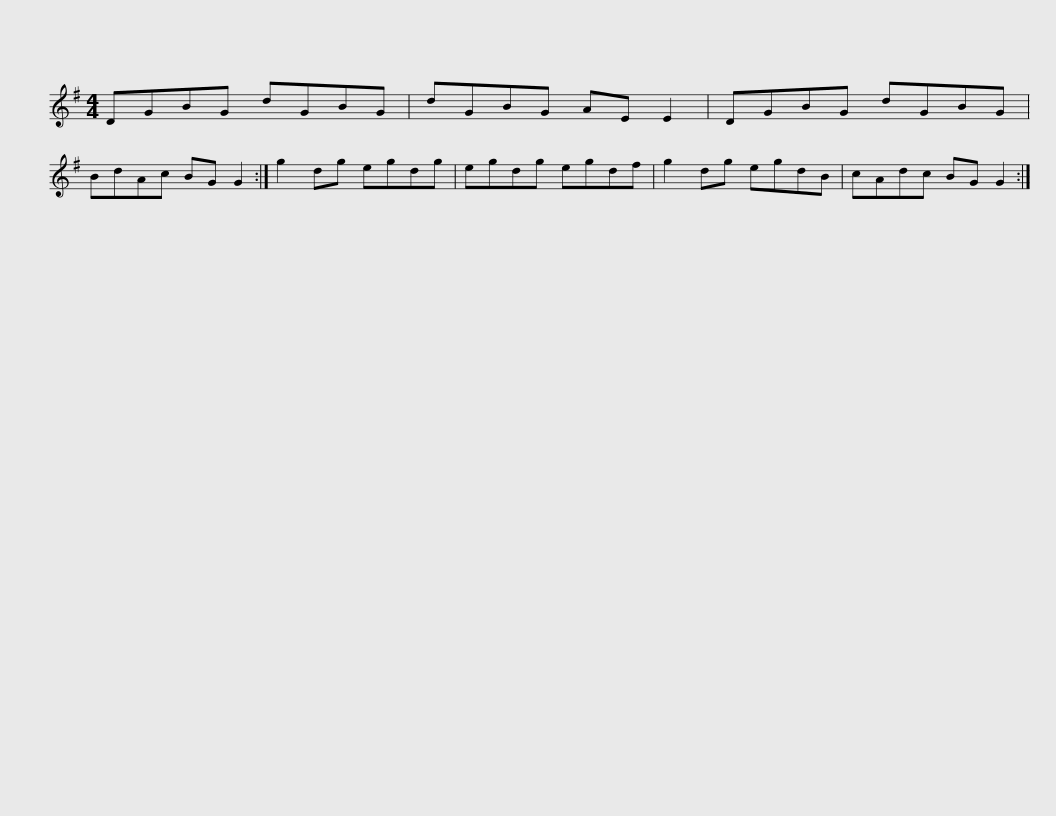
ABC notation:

X:1
L:1/8
M:4/4
I:linebreak $
K:G
V:1 treble
V:1
 DGBG dGBG | dGBG AE E2 | DGBG dGBG | BdAc BG G2 :| g2 dg egdg | %5
 egdg egdf |$ g2 dg egdB | cAdc BG G2 :| %8
